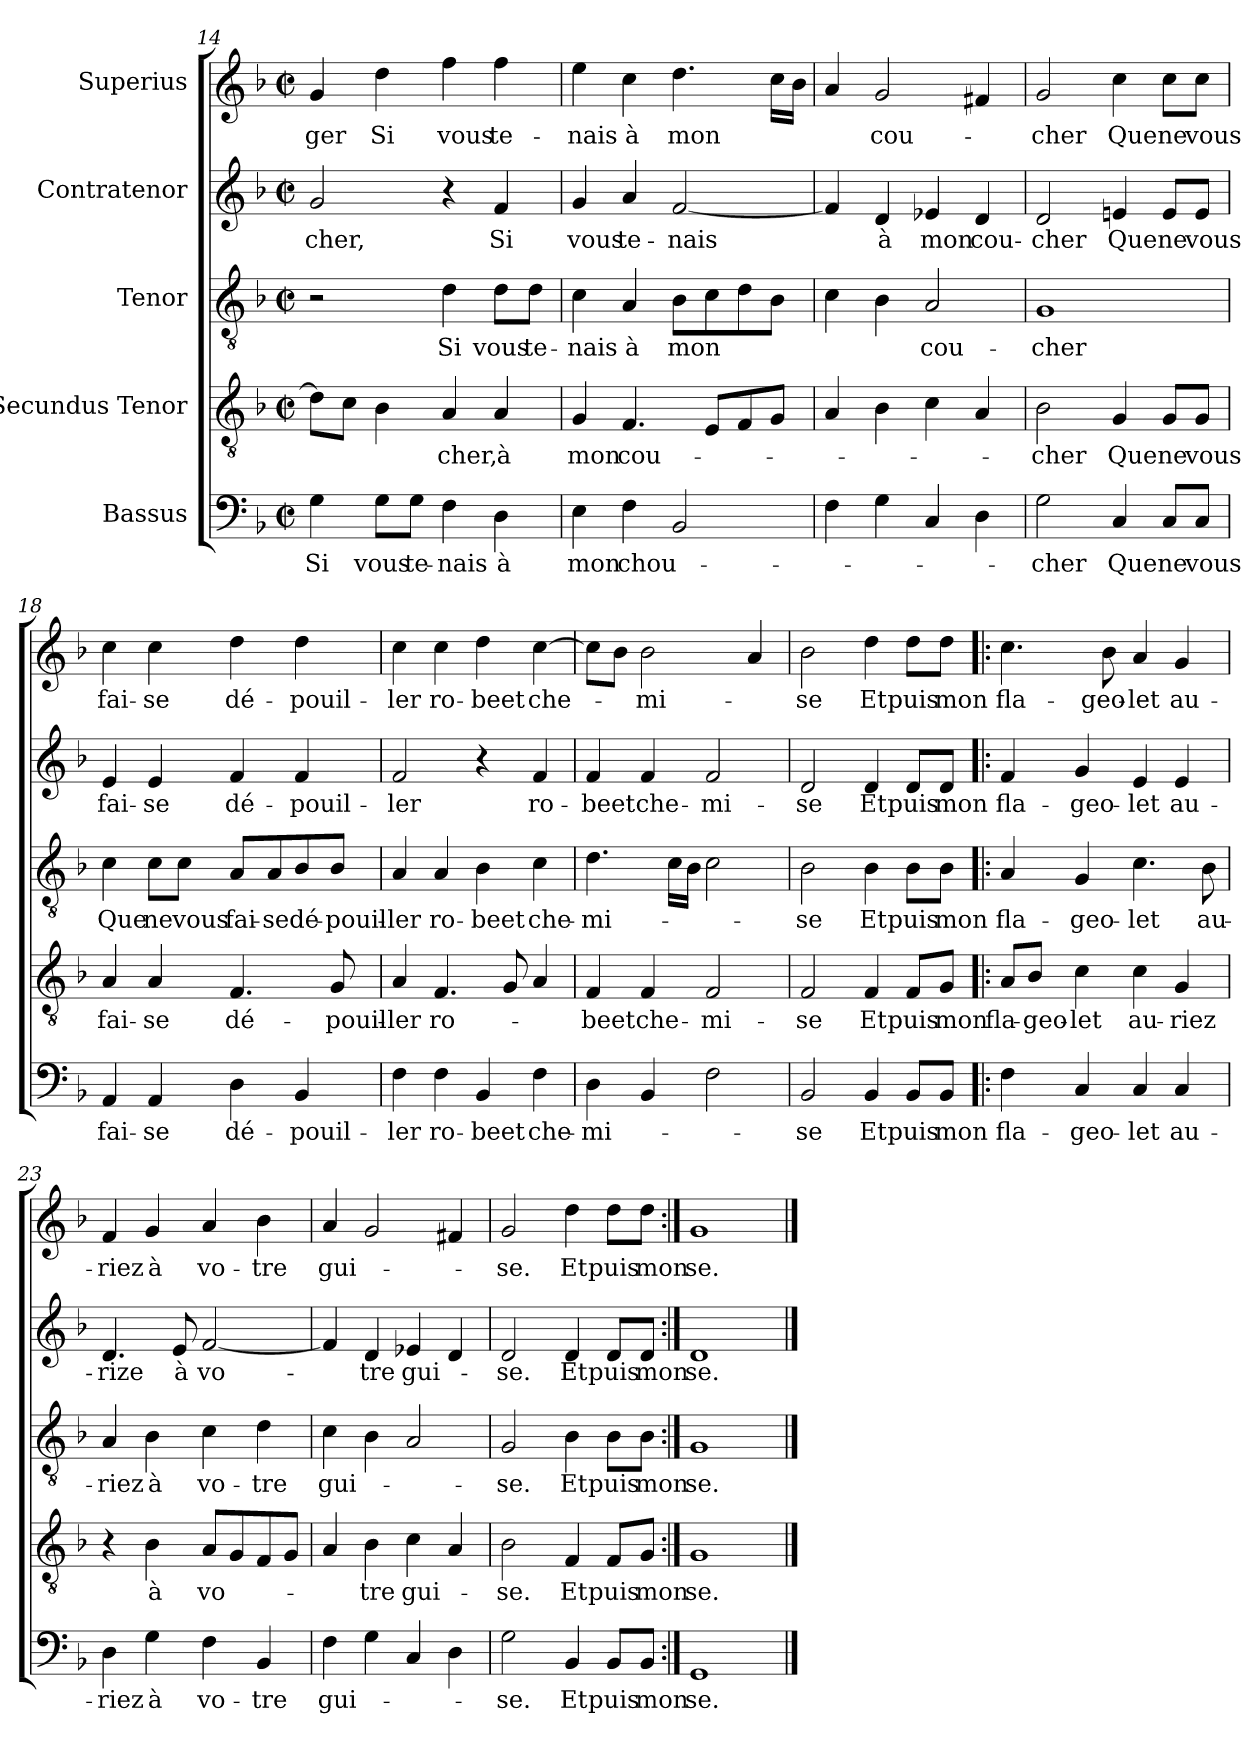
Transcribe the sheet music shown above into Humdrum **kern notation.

**kern	**text	**kern	**text	**kern	**text	**kern	**text	**kern	**text
*part5	*part5	*part4	*part4	*part3	*part3	*part2	*part2	*part1	*part1
*staff5	*staff5	*staff4	*staff4	*staff3	*staff3	*staff2	*staff2	*staff1	*staff1
*I"Bassus	*	*I"Secundus Tenor	*	*I"Tenor	*	*I"Contratenor	*	*I"Superius	*
*clefF4	*	*clefGv2	*	*clefGv2	*	*clefG2	*	*clefG2	*
*k[b-]	*	*k[b-]	*	*k[b-]	*	*k[b-]	*	*k[b-]	*
*F:	*	*F:	*	*F:	*	*F:	*	*F:	*
*M2/2	*	*M2/2	*	*M2/2	*	*M2/2	*	*M2/2	*
*met(c|)	*	*met(c|)	*	*met(c|)	*	*met(c|)	*	*met(c|)	*
=14	=14	=14	=14	=14	=14	=14	=14	=14	=14
4G\	Si	8d\L]	.	2r	.	2g/	-cher,	4g/	-ger
.	.	8c\J	.	.	.	.	.	.	.
8G\L	vous	4B-\	.	.	.	.	.	4dd\	Si
8G\J	te-	.	.	.	.	.	.	.	.
4F\	-nais	4A/	-cher,	4d\	Si	4r	.	4ff\	vous
4D\	à	4A/	à	8d\L	vous	4f/	Si	4ff\	te-
.	.	.	.	8d\J	te-	.	.	.	.
=15	=15	=15	=15	=15	=15	=15	=15	=15	=15
4E\	mon	4G/	mon	4c\	-nais	4g/	vous	4ee\	-nais
4F\	chou-	4.F/	cou-	4A/	à	4a/	te-	4cc\	à
2BB-/	.	.	.	8B-\L	mon	[2f/	-nais	4.dd\	mon
.	.	8E/L	.	8c\	.	.	.	.	.
.	.	8F/	.	8d\	.	.	.	.	.
.	.	8G/J	.	8B-\J	.	.	.	16cc\LL	.
.	.	.	.	.	.	.	.	16b-\JJ	.
=16	=16	=16	=16	=16	=16	=16	=16	=16	=16
4F\	.	4A/	.	4c\	.	4f/]	.	4a/	.
4G\	.	4B-\	.	4B-\	.	4d/	à	2g/	cou-
4C/	.	4c\	.	2A/	cou-	4e-X/	mon	.	.
4D\	.	4A/	.	.	.	4d/	cou-	4f#X/	.
=17	=17	=17	=17	=17	=17	=17	=17	=17	=17
2G\	-cher	2B-\	-cher	1G	-cher	2d/	-cher	2g/	-cher
4C/	Que	4G/	Que	.	.	4en/	Que	4cc\	Que
8C/L	ne	8G/L	ne	.	.	8e/L	ne	8cc\L	ne
8C/J	vous	8G/J	vous	.	.	8e/J	vous	8cc\J	vous
!!LO:PB:g=z
=18	=18	=18	=18	=18	=18	=18	=18	=18	=18
4AA/	fai-	4A/	fai-	4c\	Que	4e/	fai-	4cc\	fai-
4AA/	-se	4A/	-se	8c\L	ne	4e/	-se	4cc\	-se
.	.	.	.	8c\J	vous	.	.	.	.
4D\	dé-	4.F/	dé-	8A/L	fai-	4f/	dé-	4dd\	dé-
.	.	.	.	8A/	-se	.	.	.	.
4BB-/	-pouil-	.	.	8B-/	dé-	4f/	-pouil-	4dd\	-pouil-
.	.	8G/	-pouil-	8B-/J	-pouil-	.	.	.	.
=19	=19	=19	=19	=19	=19	=19	=19	=19	=19
4F\	-ler	4A/	-ler	4A/	-ler	2f/	-ler	4cc\	-ler
4F\	ro-	4.F/	ro-	4A/	ro-	.	.	4cc\	ro-
4BB-/	-beet	.	.	4B-\	-beet	4r	.	4dd\	-beet
.	.	8G/	.	.	.	.	.	.	.
4F\	che-	4A/	.	4c\	che-	4f/	ro-	[4cc\	che-
=20	=20	=20	=20	=20	=20	=20	=20	=20	=20
4D\	-mi-	4F/	-beet	4.d\	-mi-	4f/	-beet	8cc\L]	.
.	.	.	.	.	.	.	.	8b-\J	.
4BB-/	.	4F/	che-	.	.	4f/	che-	2b-\	-mi-
.	.	.	.	16c\LL	.	.	.	.	.
.	.	.	.	16B-\JJ	.	.	.	.	.
2F\	.	2F/	-mi-	2c\	.	2f/	-mi-	.	.
.	.	.	.	.	.	.	.	4a/	.
=21	=21	=21	=21	=21	=21	=21	=21	=21	=21
2BB-/	-se	2F/	-se	2B-\	-se	2d/	-se	2b-\	-se
4BB-/	Et	4F/	Et	4B-\	Et	4d/	Et	4dd\	Et
8BB-/L	puis	8F/L	puis	8B-\L	puis	8d/L	puis	8dd\L	puis
8BB-/J	mon	8G/J	mon	8B-\J	mon	8d/J	mon	8dd\J	mon
!!LO:LB:g=z
=22!|:	=22!|:	=22!|:	=22!|:	=22!|:	=22!|:	=22!|:	=22!|:	=22!|:	=22!|:
4F\	fla-	8A/L	fla-	4A/	fla-	4f/	fla-	4.cc\	fla-
.	.	8B-/J	-geo-	.	.	.	.	.	.
4C/	-geo-	4c\	-let	4G/	-geo-	4g/	-geo-	.	.
.	.	.	.	.	.	.	.	8b-\	-geo-
4C/	-let	4c\	au-	4.c\	-let	4e/	-let	4a/	-let
4C/	au-	4G/	-riez	.	.	4e/	au-	4g/	au-
.	.	.	.	8B-\	au-	.	.	.	.
=23	=23	=23	=23	=23	=23	=23	=23	=23	=23
4D\	-riez	4r	.	4A/	-riez	4.d/	-rize	4f/	-riez
4G\	à	4B-\	à	4B-\	à	.	.	4g/	à
.	.	.	.	.	.	8e/	à	.	.
4F\	vo-	8A/L	vo-	4c\	vo-	[2f/	vo-	4a/	vo-
.	.	8G/	.	.	.	.	.	.	.
4BB-/	-tre	8F/	.	4d\	-tre	.	.	4b-\	-tre
.	.	8G/J	.	.	.	.	.	.	.
=24	=24	=24	=24	=24	=24	=24	=24	=24	=24
4F\	gui-	4A/	.	4c\	gui-	4f/]	.	4a/	gui-
4G\	.	4B-\	-tre	4B-\	.	4d/	-tre	2g/	.
4C/	.	4c\	gui-	2A/	.	4e-X/	gui-	.	.
4D\	.	4A/	.	.	.	4d/	.	4f#X/	.
=25	=25	=25	=25	=25	=25	=25	=25	=25	=25
2G\	-se.	2B-\	-se.	2G/	-se.	2d/	-se.	2g/	-se.
4BB-/	Et	4F/	Et	4B-\	Et	4d/	Et	4dd\	Et
8BB-/L	puis	8F/L	puis	8B-\L	puis	8d/L	puis	8dd\L	puis
8BB-/J	mon	8G/J	mon	8B-\J	mon	8d/J	mon	8dd\J	mon
=26:|!	=26:|!	=26:|!	=26:|!	=26:|!	=26:|!	=26:|!	=26:|!	=26:|!	=26:|!
1GG	se.	1G	se.	1G	se.	1d	se.	1g	se.
==	==	==	==	==	==	==	==	==	==
*-	*-	*-	*-	*-	*-	*-	*-	*-	*-
